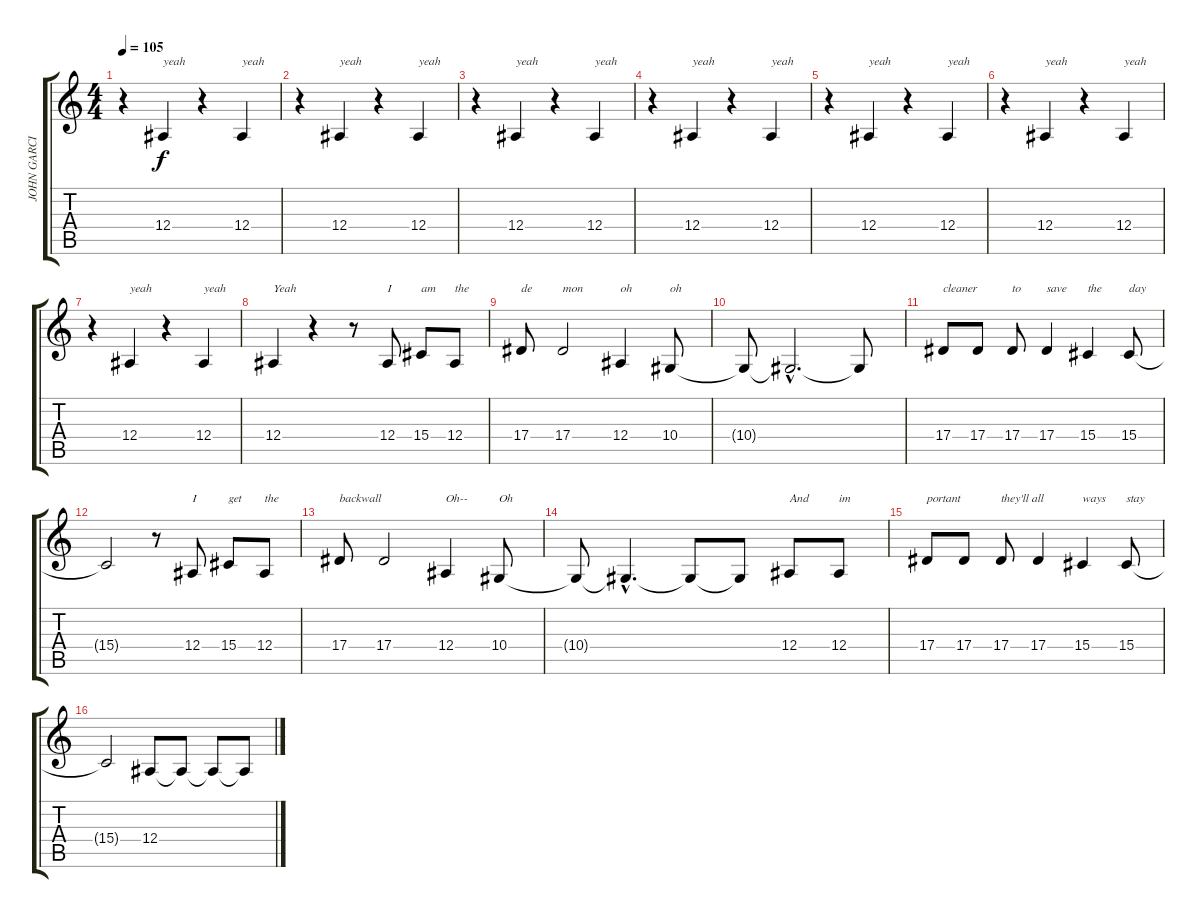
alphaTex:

\track ("JOHN GARCIA" "JOHN GARCI") {instrument synthvoice}
\staff {score tabs}
\tuning (C4 G3 Eb3 Bb2 F2 C2) {hide}
\ts (4 4)
\tempo 105
\clef g2
\ks c
r.4{dy f} 12.4.4{txt "yeah"} r.4 12.4.4{txt "yeah"} |
r.4 12.4.4{txt "yeah"} r.4 12.4.4{txt "yeah"} |
r.4 12.4.4{txt "yeah"} r.4 12.4.4{txt "yeah"} |
r.4 12.4.4{txt "yeah"} r.4 12.4.4{txt "yeah"} |
r.4 12.4.4{txt "yeah"} r.4 12.4.4{txt "yeah"} |
r.4 12.4.4{txt "yeah"} r.4 12.4.4{txt "yeah"} |
r.4 12.4.4{txt "yeah"} r.4 12.4.4{txt "yeah"} |
12.4.4{txt "Yeah"} r.4 r.8 12.4.8{txt "I"} 15.4.8{txt "am"} 12.4.8{txt "the"} |
17.4.8{txt "de"} 17.4.2{txt "mon"} 12.4.4{txt "oh"} 10.4.8{txt "oh"} |
10.4{t}.8 10.4{hac t}.2{d} 10.4{t}.8 |
17.4.8{txt "cleaner"} 17.4.8 17.4.8{txt "to"} 17.4.4{txt "save"} 15.4.4{txt "the"} 15.4.8{txt "day"} |
15.4{t}.2 r.8 12.4.8{txt "I"} 15.4.8{txt "get"} 12.4.8{txt "the"} |
17.4.8{txt "backwall"} 17.4.2 12.4.4{txt "Oh--"} 10.4.8{txt "Oh"} |
10.4{t}.8 10.4{hac t}.4{d} 10.4{t}.8 10.4{t}.8 12.4.8{txt "And"} 12.4.8{txt "im"} |
17.4.8{txt "portant"} 17.4.8 17.4.8{txt "they'll all"} 17.4.4 15.4.4{txt "ways"} 15.4.8{txt "stay"} |
15.4{t}.2 12.4.8 12.4{t}.8 12.4{t}.8 12.4{t}.8
